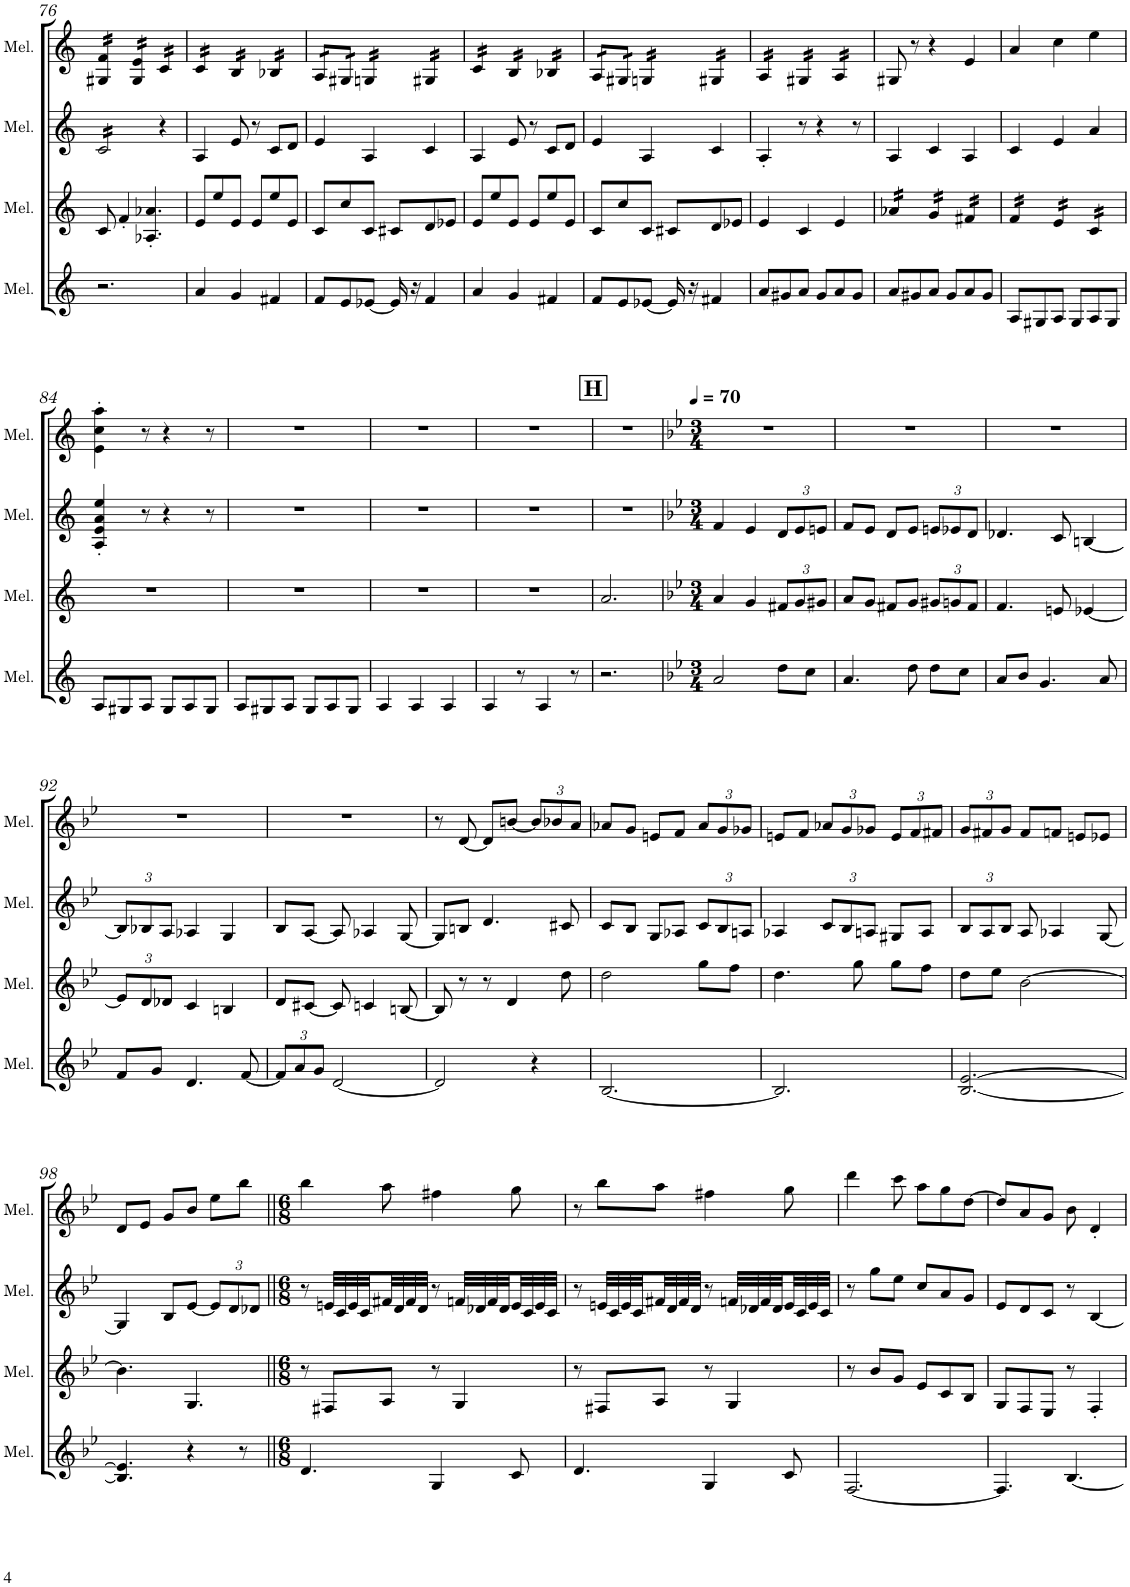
**kern	**kern	**kern	**kern
*part4	*part3	*part2	*part1
*staff4	*staff3	*staff2	*staff1
*I"Melodica	*I"Melodica	*I"Melodica	*I"Melodica
*I'Mel.	*I'Mel.	*I'Mel.	*I'Mel.
!!LO:PB:g=z
*clefG2	*clefG2	*clefG2	*clefG2
*k[]	*k[]	*k[]	*k[]
*M6/8	*M6/8	*M6/8	*M6/8
=76	=76	=76	=76
*	*	*tremolo	*
*	*	*	*tremolo
2.r	8c/	16c/LL	16G#X/ 16f/LL
.	.	16c/	16G#X/ 16f/
.	4f'/	16c/	16G#X/ 16f/
.	.	16c/	16G#X/ 16f/JJ
.	.	16c/	16G#/ 16e/LL
.	.	16c/	16G#/ 16e/
.	4.A-X/' 4.a-X/'	16c/	16G#/ 16e/
.	.	16c/JJ	16G#/ 16e/JJ
*	*	*Xtremolo	*
.	.	4r	16c/LL
.	.	.	16c/
.	.	.	16c/
.	.	.	16c/JJ
=77	=77	=77	=77
4a/	8e/L	4A/	16c/LL
.	.	.	16c/
.	8ee/	.	16c/
.	.	.	16c/JJ
4g/	8e/J	8e/	16B/LL
.	.	.	16B/
.	8e/L	8r	16B/
.	.	.	16B/JJ
4f#X/	8ee/	8c/L	16B-X/LL
.	.	.	16B-X/
.	8e/J	8d/J	16B-X/
.	.	.	16B-X/JJ
=78	=78	=78	=78
8f/L	8c/L	4e/	16A/LL
.	.	.	16A/
8e/	8cc/	.	16G#X/
.	.	.	16G#X/JJ
[8e-X/J	8c/J	4A/	16Gn/LL
.	.	.	16Gn/
16e-/]	8c#X/L	.	16Gn/
16r	.	.	16Gn/JJ
4f/	8d/	4c/	16G#X/LL
.	.	.	16G#X/
.	8e-X/J	.	16G#X/
.	.	.	16G#X/JJ
=79	=79	=79	=79
4a/	8e/L	4A/	16c/LL
.	.	.	16c/
.	8ee/	.	16c/
.	.	.	16c/JJ
4g/	8e/J	8e/	16B/LL
.	.	.	16B/
.	8e/L	8r	16B/
.	.	.	16B/JJ
4f#X/	8ee/	8c/L	16B-X/LL
.	.	.	16B-X/
.	8e/J	8d/J	16B-X/
.	.	.	16B-X/JJ
=80	=80	=80	=80
8f/L	8c/L	4e/	16A/LL
.	.	.	16A/
8e/	8cc/	.	16G#X/
.	.	.	16G#X/JJ
[8e-X/J	8c/J	4A/	16Gn/LL
.	.	.	16Gn/
16e-/]	8c#X/L	.	16Gn/
16r	.	.	16Gn/JJ
4f#X/	8d/	4c/	16G#X/LL
.	.	.	16G#X/
.	8e-X/J	.	16G#X/
.	.	.	16G#X/JJ
=81	=81	=81	=81
8a/L	4e/	4A'/	16A/LL
.	.	.	16A/
8g#X/	.	.	16A/
.	.	.	16A/JJ
8a/J	4c/	8r	16G#X/LL
.	.	.	16G#X/
8g#/L	.	4r	16G#X/
.	.	.	16G#X/JJ
8a/	4e/	.	16A/LL
.	.	.	16A/
8g#/J	.	8r	16A/
.	.	.	16A/JJ
*	*	*	*Xtremolo
=82	=82	=82	=82
*	*tremolo	*	*
8a/L	16a-X/LL	4A/	8G#X/
.	16a-X/	.	.
8g#X/	16a-X/	.	8r
.	16a-X/JJ	.	.
8a/J	16g/LL	4c/	4r
.	16g/	.	.
8g#/L	16g/	.	.
.	16g/JJ	.	.
8a/	16f#X/LL	4A/	4e/
.	16f#X/	.	.
8g#/J	16f#X/	.	.
.	16f#X/JJ	.	.
=83	=83	=83	=83
8A/L	16f/LL	4c/	4a/
.	16f/	.	.
8G#X/	16f/	.	.
.	16f/JJ	.	.
8A/J	16e/LL	4e/	4cc\
.	16e/	.	.
8G#/L	16e/	.	.
.	16e/JJ	.	.
8A/	16c/LL	4a/	4ee\
.	16c/	.	.
8G#/J	16c/	.	.
.	16c/JJ	.	.
*	*Xtremolo	*	*
!!LO:LB:g=z
=84	=84	=84	=84
8A/L	2.r	4A/' 4e/' 4a/' 4ee/'	4e\' 4cc\' 4aa\'
8G#X/	.	.	.
8A/J	.	8r	8r
8G#/L	.	4r	4r
8A/	.	.	.
8G#/J	.	8r	8r
=85	=85	=85	=85
8A/L	2.r	2.r	2.r
8G#X/	.	.	.
8A/J	.	.	.
8G#/L	.	.	.
8A/	.	.	.
8G#/J	.	.	.
=86	=86	=86	=86
4A/	2.r	2.r	2.r
4A/	.	.	.
4A/	.	.	.
=87	=87	=87	=87
4A/	2.r	2.r	2.r
8r	.	.	.
4A/	.	.	.
8r	.	.	.
!!LO:REH:place=s1:a:B:cj:fs=14:t=H
=88	=88	=88	=88
2.r	2.a/	2.r	2.r
=89	=89	=89	=89
*k[b-e-]	*k[b-e-]	*k[b-e-]	*k[b-e-]
*M3/4	*M3/4	*M3/4	*M3/4
*	*	*	*MM70
2a/	4a/	4f/	2.r
.	4g/	4e-/	.
*	*Xbrackettup	*Xbrackettup	*
8dd\L	12f#X/L	12d/L	.
.	12g/	12e-/	.
8cc\J	.	.	.
.	12g#X/J	12en/J	.
=90	=90	=90	=90
4.a/	8a/L	8f/L	2.r
.	8g/J	8e-/J	.
.	8f#X/L	8d/L	.
8dd\	8g/J	8e-/J	.
8dd\L	12g#X/L	12en/L	.
.	12gn/	12e-X/	.
8cc\J	.	.	.
.	12f#/J	12d/J	.
=91	=91	=91	=91
8a/L	4.f/	4.d-X/	2.r
8b-/J	.	.	.
4.g/	.	.	.
.	8en/	8c/	.
.	[4e-X/	[4Bn/	.
8a/	.	.	.
!!LO:LB:g=z
=92	=92	=92	=92
8f/L	12e-/L]	12B/L]	2.r
.	12d/	12B-X/	.
8g/J	.	.	.
.	12d-X/J	12A/J	.
4.d/	4c/	4A-X/	.
.	4Bn/	4G/	.
[8f/	.	.	.
=93	=93	=93	=93
*Xbrackettup	*	*	*
12f/L]	8d/L	8B-/L	2.r
12a/	.	.	.
.	[8c#X/J	[8A/J	.
12g/J	.	.	.
[2d/	8c#/]	8A/]	.
.	4cn/	4A-X/	.
.	[8Bn/	[8G/	.
=94	=94	=94	=94
2d/]	8B/]	8G/L]	8r
.	8r	8Bn/J	[8d/
.	8r	4.d/	8d/L]
.	4d/	.	[8bn/J
*	*	*	*Xbrackettup
4r	.	.	12b/L]
.	.	.	12b-X/
.	8dd\	8c#X/	.
.	.	.	12a/J
=95	=95	=95	=95
[2.B-/	2dd\	8c/L	8a-X/L
.	.	8B-/J	8g/J
.	.	8G/L	8en/L
.	.	8A-X/J	8f/J
.	8gg\L	12c/L	12a-/L
.	.	12B-/	12g/
.	8ff\J	.	.
.	.	12An/J	12g-X/J
=96	=96	=96	=96
2.B-/]	4.dd\	4A-X/	8en/L
.	.	.	8f/J
.	.	12c/L	12a-X/L
.	.	12B-/	12g/
.	8gg\	.	.
.	.	12An/J	12g-X/J
.	8gg\L	8G#X/L	12e/L
.	.	.	12f/
.	8ff\J	8A/J	.
.	.	.	12f#X/J
=97	=97	=97	=97
[2.B-/ [2.e-/	8dd\L	12B-/L	12g/L
.	.	12A/	12f#X/
.	8ee-\J	.	.
.	.	12B-/J	12g/J
.	[2b-\	8A/	8f#/L
.	.	4A-X/	8fn/J
.	.	.	8en/L
.	.	[8G/	8e-X/J
!!LO:LB:g=z
=98	=98	=98	=98
4.B-/] 4.e-/]	4.b-\]	4G/]	8d/L
.	.	.	8e-/J
.	.	8B-/L	8g/L
4r	4.G/	[8e-/J	8b-/J
.	.	12e-/L]	8ee-\L
.	.	12d/	.
8r	.	.	8bb-\J
.	.	12d-X/J	.
=99||	=99||	=99||	=99||
*M6/8	*M6/8	*M6/8	*M6/8
4.d/	8r	8r	4bb-\
.	8F#X/L	32en/LLL	.
.	.	32c/	.
.	.	32e/	.
.	.	32c/	.
.	8A/J	32f#X/	8aa\
.	.	32d/	.
.	.	32f#/	.
.	.	32d/JJJ	.
4G/	8r	8r	4ff#X\
.	4G/	32fn/LLL	.
.	.	32d-X/	.
.	.	32f/	.
.	.	32d-/	.
8c/	.	32e/	8gg\
.	.	32c/	.
.	.	32e/	.
.	.	32c/JJJ	.
=100	=100	=100	=100
4.d/	8r	8r	8r
.	8F#X/L	32en/LLL	8bb-\L
.	.	32c/	.
.	.	32e/	.
.	.	32c/	.
.	8A/J	32f#X/	8aa\J
.	.	32d/	.
.	.	32f#/	.
.	.	32d/JJJ	.
4G/	8r	8r	4ff#X\
.	4G/	32fn/LLL	.
.	.	32d-X/	.
.	.	32f/	.
.	.	32d-/	.
8c/	.	32e/	8gg\
.	.	32c/	.
.	.	32e/	.
.	.	32c/JJJ	.
=101	=101	=101	=101
[2.F/	8r	8r	4ddd\
.	8b-/L	8gg\L	.
.	8g/J	8ee-\J	8ccc\
.	8e-/L	8cc/L	8aa\L
.	8c/	8a/	8gg\
.	8B-/J	8g/J	[8dd\J
=102	=102	=102	=102
4.F/]	8G/L	8e-/L	8dd/L]
.	8F/	8d/	8a/
.	8E-/J	8c/J	8g/J
[4.B-/	8r	8r	8b-\
.	4F'/	[4B-/	4d'/
=	=	=	=
*-	*-	*-	*-
